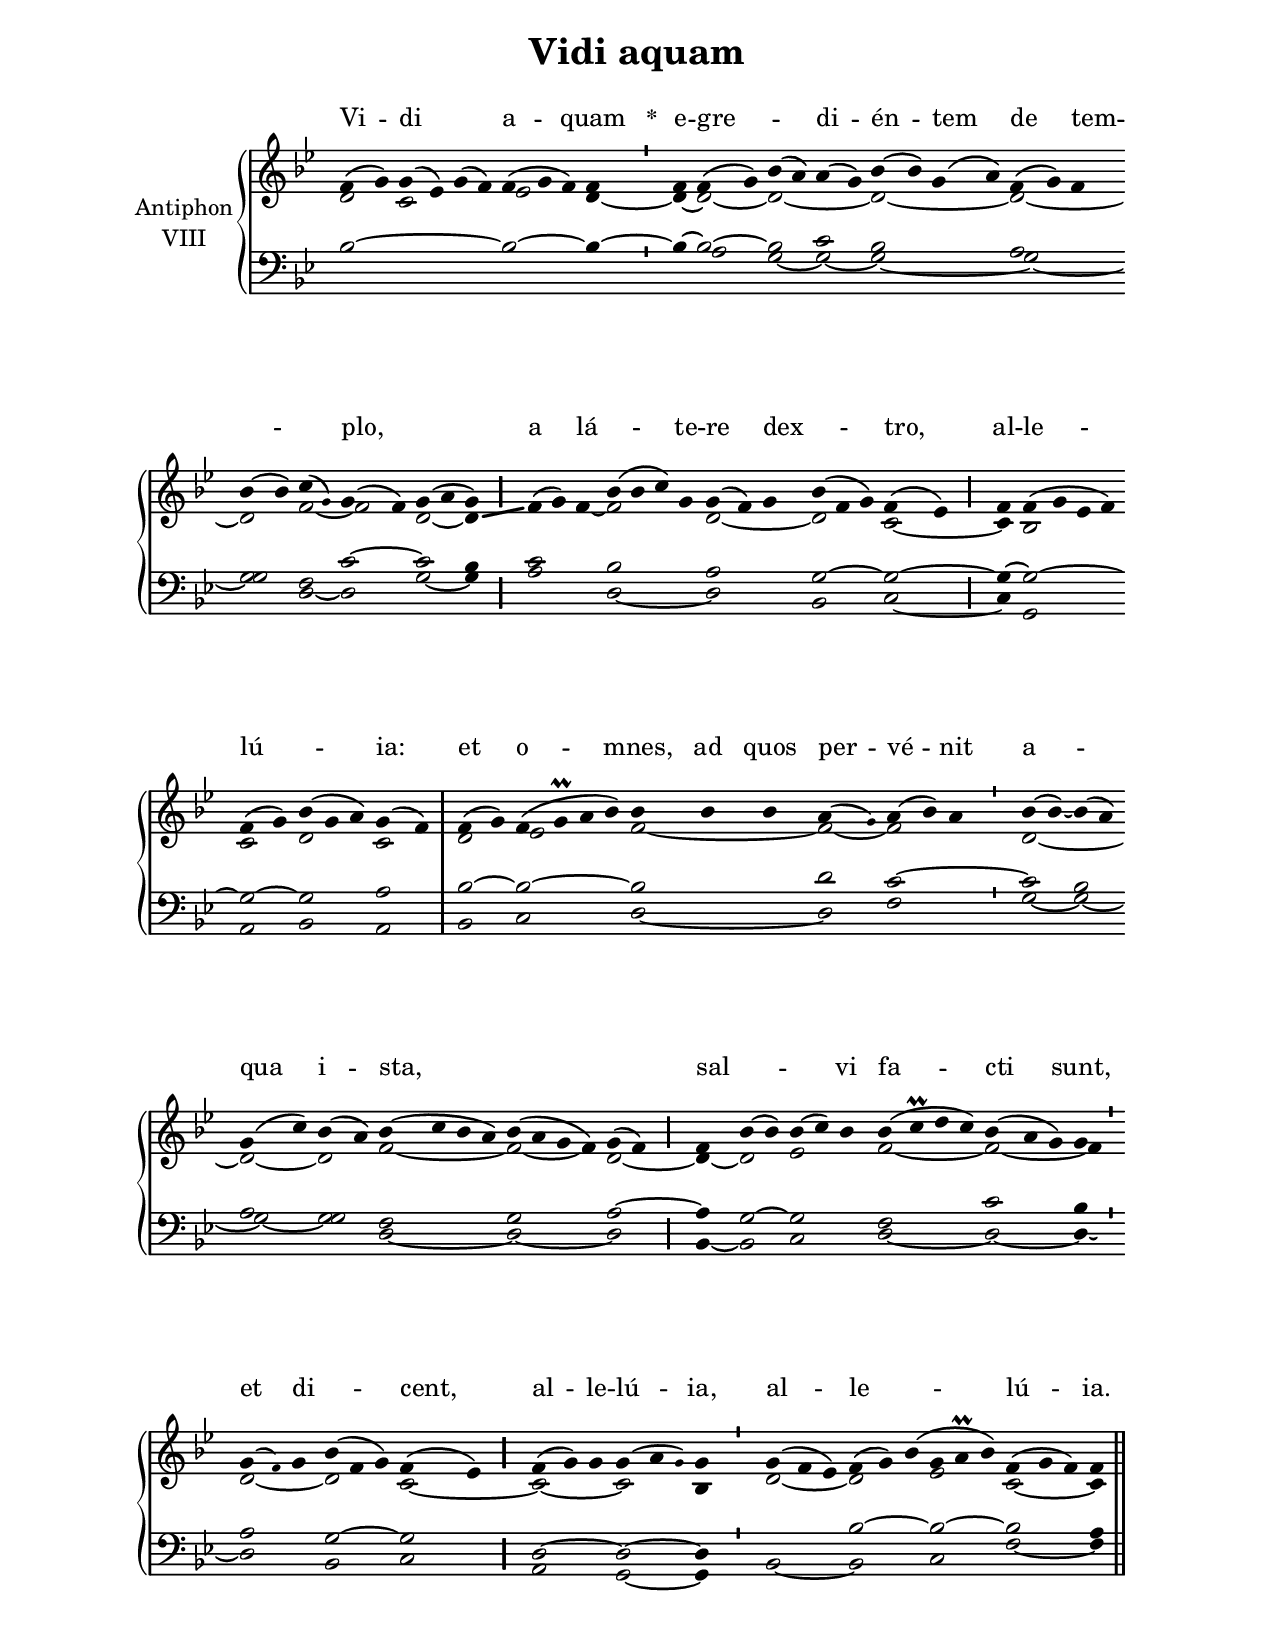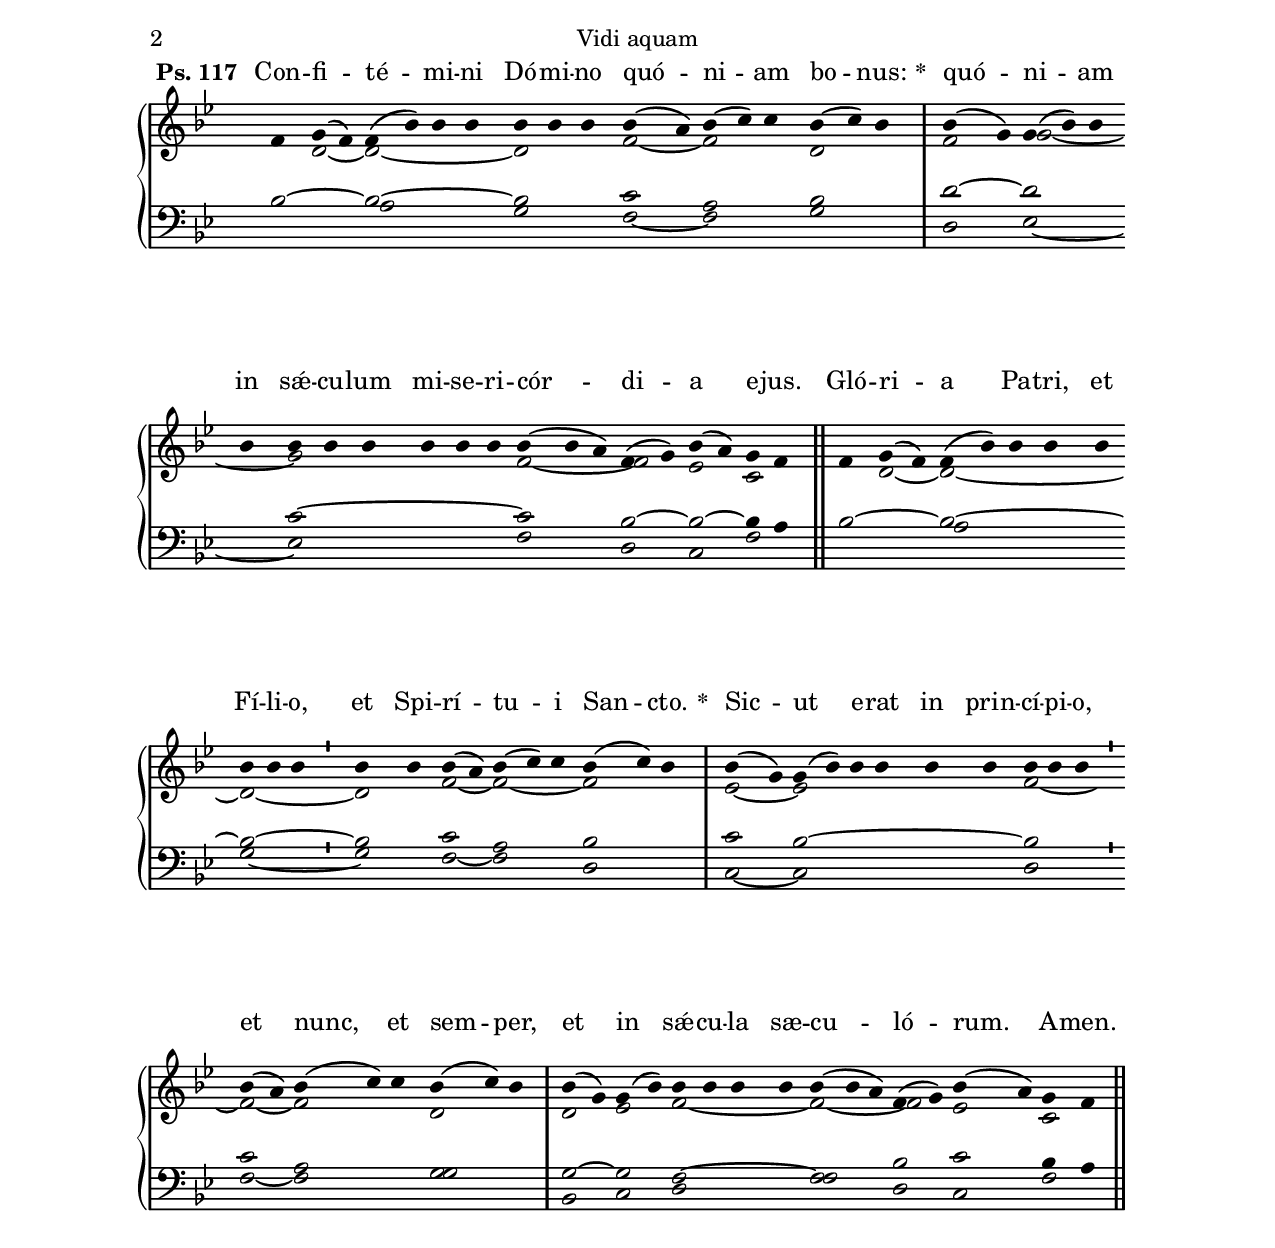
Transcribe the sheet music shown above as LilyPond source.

\version "2.18"
\include "gregorian.ly"
\include "noh2.ily"

%Page reference: page v.2
%(volume.page)

global = {
 \key f \mixolydian
 \cadenzaOn 
 \override Glissando #'thickness = #2.0
}

\header {
  title = \markup \center-column {"Vidi aquam" \vspace #1 }
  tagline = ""
  composer = ""
}

\paper {
 #(include-special-characters)
  oddHeaderMarkup = \markup \fill-line {
    \line {}
    \center-column {
      \on-the-fly #first-page     " "
      \on-the-fly #not-first-page "Vidi aquam"
    }
    \line { \on-the-fly #print-page-number-check-first \fromproperty #'page:page-number-string }
  }
  evenHeaderMarkup = \markup \fill-line {
    \line { \on-the-fly #print-page-number-check-first \fromproperty #'page:page-number-string }
    \center-column { "Vidi aquam" }
    \line {}
  }
}

chantText = \lyricmode {
Vi -- di _ a -- quam 
\set stanza = " * " e -- gre -- _ di -- én -- tem de tem -- _ _ plo, _ 
a lá -- _ te -- re dex -- _ tro, 
al -- le -- lú -- _ ia: 
et o -- mnes, ad quos per -- vé -- nit a -- qua i -- sta, _ _ 
sal -- _ _ vi fa -- cti sunt, et di -- _ cent, 
al -- le -- lú -- ia, al -- le -- _ lú -- ia. 
\set stanza = " Ps. 117 " 
Con -- fi -- té -- mi -- ni Dó -- mi -- no quó -- ni -- am bo -- nus: 
\set stanza = " * " 
quó -- ni -- am in sǽ -- cu -- lum mi -- se -- ri -- cór -- di -- a e -- jus. 
Gló -- ri -- a Pa -- tri, et Fí -- li -- o, et Spi -- rí -- tu -- i San -- cto. 
\set stanza = " * " 
Sic -- ut e -- rat in prin -- cí -- pi -- o, et nunc, et sem -- per, 
et in sǽ -- cu -- la sæ -- cu -- ló -- rum. A -- men. }

chantMusic = {
\tieDown   f'4 ( g'4) g'4 ( ees'4) g'4 ( f'4) f'4 ( g'4 f'4) f'4 \divisioMinima
 f'4 f'4 ( g'4) bes'4 ( a'4) a'4 ( g'4) bes'4 ( bes'4) g'4 ( a'4) f'4 ( g'4) f'4 \forceBreak
 bes'4 ( bes'4) c''4 ( \once \tweak #'font-size #-4 g' ) g'4 ( f'4) g'4 ( a'4 g'4) \divisioMaior
 f'4 ( g'4) f'4 bes'4 ( bes'4 c''4) g'4 g'4 ( f'4) g'4 bes'4 ( f'4 g'4) f'4 ( ees'4) \divisioMaior
 f'4 f'4 ( g'4 ees'4 f'4) \forceBreak
 f'4 ( g'4) bes'4 ( g'4 a'4) g'4 ( f'4) \divisioMaxima
 f'4 ( g'4) f'4 ( g'\prall a'4 bes'4) bes'4 bes'4 bes'4 a'4 ( \once \tweak #'font-size #-4 g' ) a'4 ( bes'4) a'4 \divisioMinima
 bes'4 ( bes'4) ~ bes'4 ( a'4) \forceBreak
 g'4 ( c''4) bes'4 ( a'4) bes'4 ( c''4 bes'4 a'4) bes'4 ( a'4 g'4 f'4) g'4 ( f'4) \divisioMaior
 f'4 bes'4 ( bes'4) bes'4 ( c''4) bes'4 bes'4 ( c''\prall d''4 c''4) bes'4 ( a'4 g'4) g'4 \divisioMinima
 \forceBreak
 g'4 ( \once \tweak #'font-size #-4 f' ) g'4 bes'4 ( f'4 g'4) f'4 ( ees'4) \divisioMaior
 f'4 ( g'4) g'4 g'4 ( a'4 \once \tweak #'font-size #-4 g' ) g'4 \divisioMinima
 g'4 ( f'4 ees'4) f'4 ( g'4) bes'4 ( g'4 a'\prall bes'4) f'4 ( g'4 f'4) f'4 \finalis
 \forceBreak
 f'4 g'4 ( f'4) f'4 ( bes'4) bes'4 bes'4 bes'4 bes'4 bes'4 bes'4 ( a'4) bes'4 ( c''4) c''4 bes'4 ( c''4) bes'4 \divisioMaxima
 bes'4 ( g'4) g'4 ( bes'4) bes'4 \forceBreak
 bes'4 bes'4 bes'4 bes'4 bes'4 bes'4 bes'4 bes'4 ( bes'4 a'4) f'4 ( g'4) bes'4 ( a'4) g'4 f'4 \finalis
 f'4 g'4 ( f'4) f'4 ( bes'4) bes'4 bes'4 bes'4 \forceBreak
 bes'4 bes'4 bes'4 \divisioMinima
 bes'4 bes'4 bes'4 ( a'4) bes'4 ( c''4) c''4 bes'4 ( c''4) bes'4 \divisioMaxima
 bes'4 ( g'4) g'4 ( bes'4) bes'4 bes'4 bes'4 bes'4 bes'4 bes'4 bes'4 \divisioMinima
 \forceBreak
 bes'4 ( a'4) bes'4 ( c''4) c''4 bes'4 ( c''4) bes'4 \divisioMaxima
 bes'4 ( g'4) g'4 ( bes'4) bes'4 bes'4 bes'4 bes'4 bes'4 ( bes'4 a'4) f'4 ( g'4) bes'4 ( a'4) g'4 f'4 \finalis

}

altoMusic = {
d'2 c'2*4/2 ees'2*3/2 d'4 ~ \divisioMinima
d'4 ~ d'2 ~ d'2*4/2 ~ d'2*4/2 ~ d'2*3/2 ~ d'2 f'2 ~ f'2 d'2 ~ d'4 -\tweak Glissando.Y-offset #-0.8 \glissando \divisioMaior
f'4 g'4 f'4 ~ f'2*4/2 d'2*3/2 ~ d'2*3/2 c'2 ~ \divisioMaior
c'4 bes2*4/2 c'2 d'2*3/2 c'2 \divisioMaxima
d'2 ees'2*4/2 f'2*3/2 ~ f'2 ~ f'2*3/2 \divisioMinima
d'2*4/2 ~ d'2 ~ d'2 f'2*4/2 ~ f'2*3/2 ~ f'4 d'2 ~ \divisioMaior
d'4 ~ d'2 ees'2*3/2 f'2*4/2 ~ f'2*3/2 ~ f'4 \divisioMinima
d'2*3/2 ~ d'2*3/2 c'2 ~ \divisioMaior
c'2*3/2 ~ c'2*3/2 bes4 \divisioMinima
d'2*3/2 ~ d'2*3/2 ees'2*3/2 c'2*3/2 ~ c'4 \finalis
r4 d'2 ~ d'2*4/2 ~ d'2*3/2 f'2 ~ f'2*3/2 d'2*3/2 \divisioMaxima
f'2 g'2*4/2 ~ g'2*6/2 f'2*3/2 ~ f'2 ees'2 c'2 \finalis
r4 d'2 ~ d'2*5/2 ~ d'2*3/2 ~ \divisioMinima
d'2 f'2 ~ f'2*3/2 ~ f'2*3/2 \divisioMaxima
ees'2 ~ ees'2*6/2 f'2*3/2 ~ \divisioMinima
f'2 ~ f'2*3/2 d'2*3/2 \divisioMaxima
d'2 ees'2 f'2*4/2 ~ f'2*3/2 ~ f'2 ees'2 c'2 \finalis
}

tenorMusic = {
bes2*6/2 ~ bes2*3/2 ~ bes4 ~ \divisioMinima
bes4 ~ bes2 ~ bes2 c'2 bes2*4/2 a2*3/2 \shiftRight g2 f2 c'2 ~ c'2 bes4 \divisioMaior
c'2*3/2 bes2*4/2 a2*3/2 g2*3/2 ~ g2 ~ \divisioMaior
g4 ~ g2*4/2 ~ g2 ~ g2*3/2 a2 \divisioMaxima
bes2 ~ bes2*4/2 ~ bes2*3/2 d'2 c'2*3/2 ~ \divisioMinima
c'2 bes2 a2 \shiftRight g2 f2*4/2 g2*4/2 a2 ~ \divisioMaior
a4 g2 ~ g2*3/2 f2*4/2 c'2*3/2 bes4 \divisioMinima
a2*3/2 g2*3/2 ~ g2 \divisioMaior
d2*3/2 ~ d2*3/2 ~ d4 \divisioMinima
r2*3/2 bes2*3/2 ~ bes2*3/2 ~ bes2*3/2 a4 \finalis
bes2*3/2 ~ bes2*4/2 ~ bes2*3/2 c'2 a2*3/2 bes2*3/2 \divisioMaxima
d'2 ~ d'2*4/2 c'2*6/2 ~ c'2*3/2 bes2 ~ bes2 ~ bes4 a4 \finalis
bes2*3/2 ~ bes2*5/2 ~ bes2*3/2 ~ \divisioMinima
bes2 c'2 a2*3/2 bes2*3/2 \divisioMaxima
c'2 bes2*6/2 ~ bes2*3/2 \divisioMinima
c'2 a2*3/2 g2*3/2 \divisioMaxima
g2 ~ g2 f2*4/2 ~ f2*3/2 bes2 c'2 bes4 a4 \finalis
}

bassMusic = {
r2*10/2 \divisioMinima
r4 a2 g2 ~ g2 ~ g2*4/2 ~ g2*3/2 ~ g2 d2 ~ d2 g2 ~ g4 \divisioMaior
a2*3/2 d2*4/2 ~ d2*3/2 bes,2*3/2 c2 ~ \divisioMaior
c4 g,2*4/2 a,2 bes,2*3/2 a,2 \divisioMaxima
bes,2 c2*4/2 d2*3/2 ~ d2 f2*3/2 \divisioMinima
g2 ~ g2 ~ g2 ~ g2 d2*4/2 ~ d2*4/2 ~ d2 \divisioMaior
bes,4 ~ bes,2 c2*3/2 d2*4/2 ~ d2*3/2 ~ d4 ~ \divisioMinima
d2*3/2 bes,2*3/2 c2 \divisioMaior
a,2*3/2 g,2*3/2 ~ g,4 \divisioMinima
bes,2*3/2 ~ bes,2*3/2 c2*3/2 f2*3/2 ~ f4 \finalis
r2*3/2 a2*4/2 g2*3/2 f2 ~ f2*3/2 g2*3/2 \divisioMaxima
d2 ees2*4/2 ~ ees2*6/2 f2*3/2 d2 c2 f2 \finalis
r2*3/2 a2*5/2 g2*3/2 ~ \divisioMinima
g2 f2 ~ f2*3/2 d2*3/2 \divisioMaxima
c2 ~ c2*6/2 d2*3/2 \divisioMinima
f2 ~ f2*3/2 \shiftRight g2*3/2 \divisioMaxima
bes,2 c2 d2*4/2 \shiftRight f2*3/2 d2 c2 f2 \finalis
}

voiceLines = {
\voiceLineStyle


}

\score{
  <<
    \new GrandStaff <<
      \set GrandStaff.autoBeaming = ##f
      \set GrandStaff.instrumentName = \markup \center-column {
        "Antiphon"
        "VIII"
      }
      \new Staff = up <<
        \new Voice = "chant" {
          \voiceOne \global \chantMusic
        }
        \new Voice {
          \voiceTwo \global \altoMusic
        }
      >>

      \new Staff = down <<
        \clef bass
        \new Voice {
          \voiceOne \global \tenorMusic
        }
        \new Voice {
          \voiceTwo \global \bassMusic
        }
	\new Voice {
        \voiceThree \global \voiceLines
        }
      >>
    >>
    \new Lyrics \lyricsto chant {
      \chantText
    }
  >>
  \layout{
  }
  \midi{
    \tempo 4 = 125
  }
}
